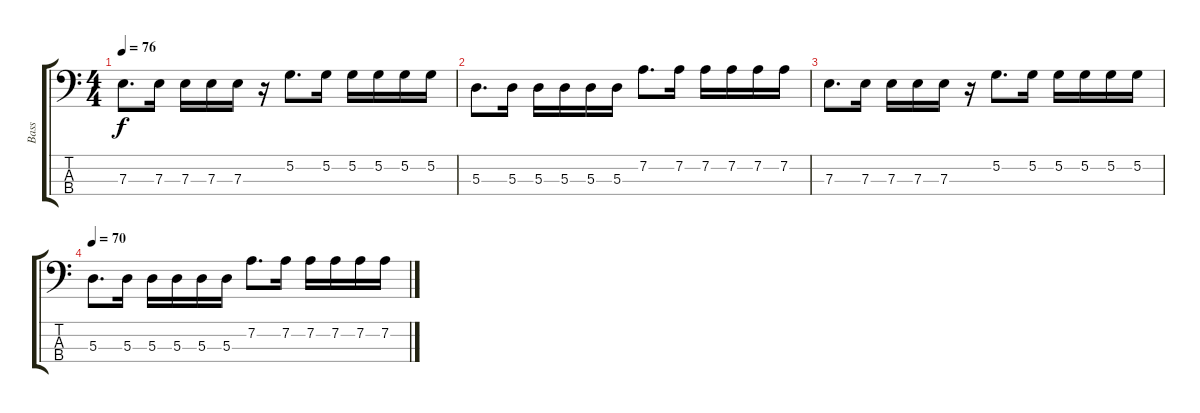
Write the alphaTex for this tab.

\track ("Bass" "Bass") {instrument electricbassfinger}
\staff {score tabs}
\tuning (G2 D2 A1 E1) {hide}
\ts (4 4)
\tempo 76
\clef f4
\ks c
7.3.8{d dy f} 7.3.16 7.3.16 7.3.16 7.3.16 r.16 5.2.8{d} 5.2.16 5.2.16 5.2.16 5.2.16 5.2.16 |
5.3.8{d} 5.3.16 5.3.16 5.3.16 5.3.16 5.3.16 7.2.8{d} 7.2.16 7.2.16 7.2.16 7.2.16 7.2.16 |
7.3.8{d} 7.3.16 7.3.16 7.3.16 7.3.16 r.16 5.2.8{d} 5.2.16 5.2.16 5.2.16 5.2.16 5.2.16 |
\tempo 70
5.3.8{d} 5.3.16 5.3.16 5.3.16 5.3.16 5.3.16 7.2.8{d} 7.2.16 7.2.16 7.2.16 7.2.16 7.2.16
